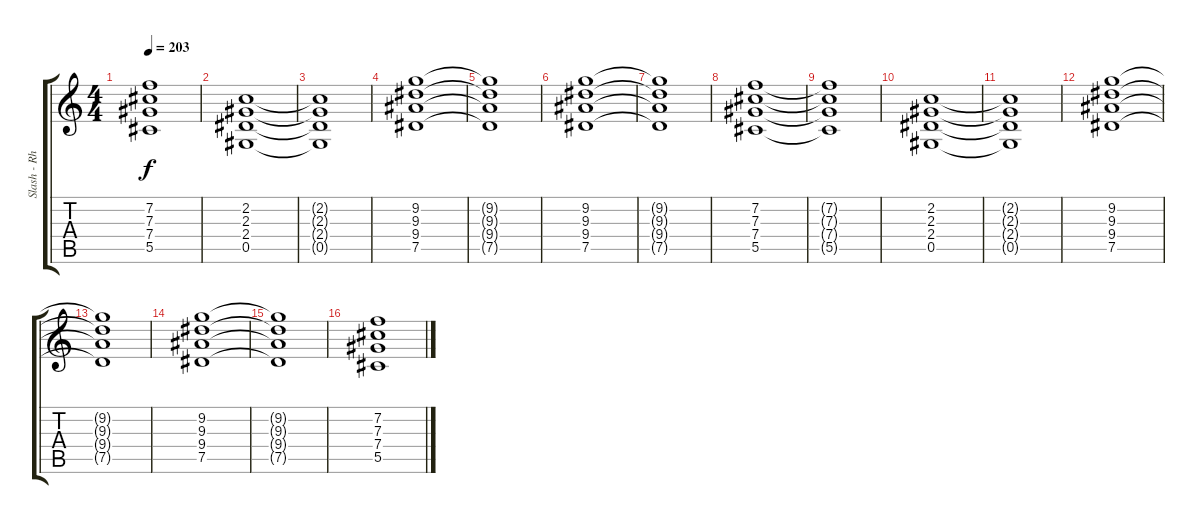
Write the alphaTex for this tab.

\track ("Slash - Rhythm" "Slash - Rh") {instrument distortionguitar}
\staff {score tabs}
\tuning (Eb4 Bb3 Gb3 Db3 Ab2 Eb2) {hide}
\ts (4 4)
\tempo 203
\clef g2
\ks c
(7.2{t} 7.3{t} 7.4{t} 5.5{t}).1{dy f} |
(2.2 2.3 2.4 0.5).1 |
(2.2{t} 2.3{t} 2.4{t} 0.5{t}).1 |
(9.2 9.3 9.4 7.5).1 |
(9.2{t} 9.3{t} 9.4{t} 7.5{t}).1 |
(9.2 9.3 9.4 7.5).1 |
(9.2{t} 9.3{t} 9.4{t} 7.5{t}).1 |
(7.2 7.3 7.4 5.5).1 |
(7.2{t} 7.3{t} 7.4{t} 5.5{t}).1 |
(2.2 2.3 2.4 0.5).1 |
(2.2{t} 2.3{t} 2.4{t} 0.5{t}).1 |
(9.2 9.3 9.4 7.5).1 |
(9.2{t} 9.3{t} 9.4{t} 7.5{t}).1 |
(9.2 9.3 9.4 7.5).1 |
(9.2{t} 9.3{t} 9.4{t} 7.5{t}).1 |
(7.2 7.3 7.4 5.5).1
